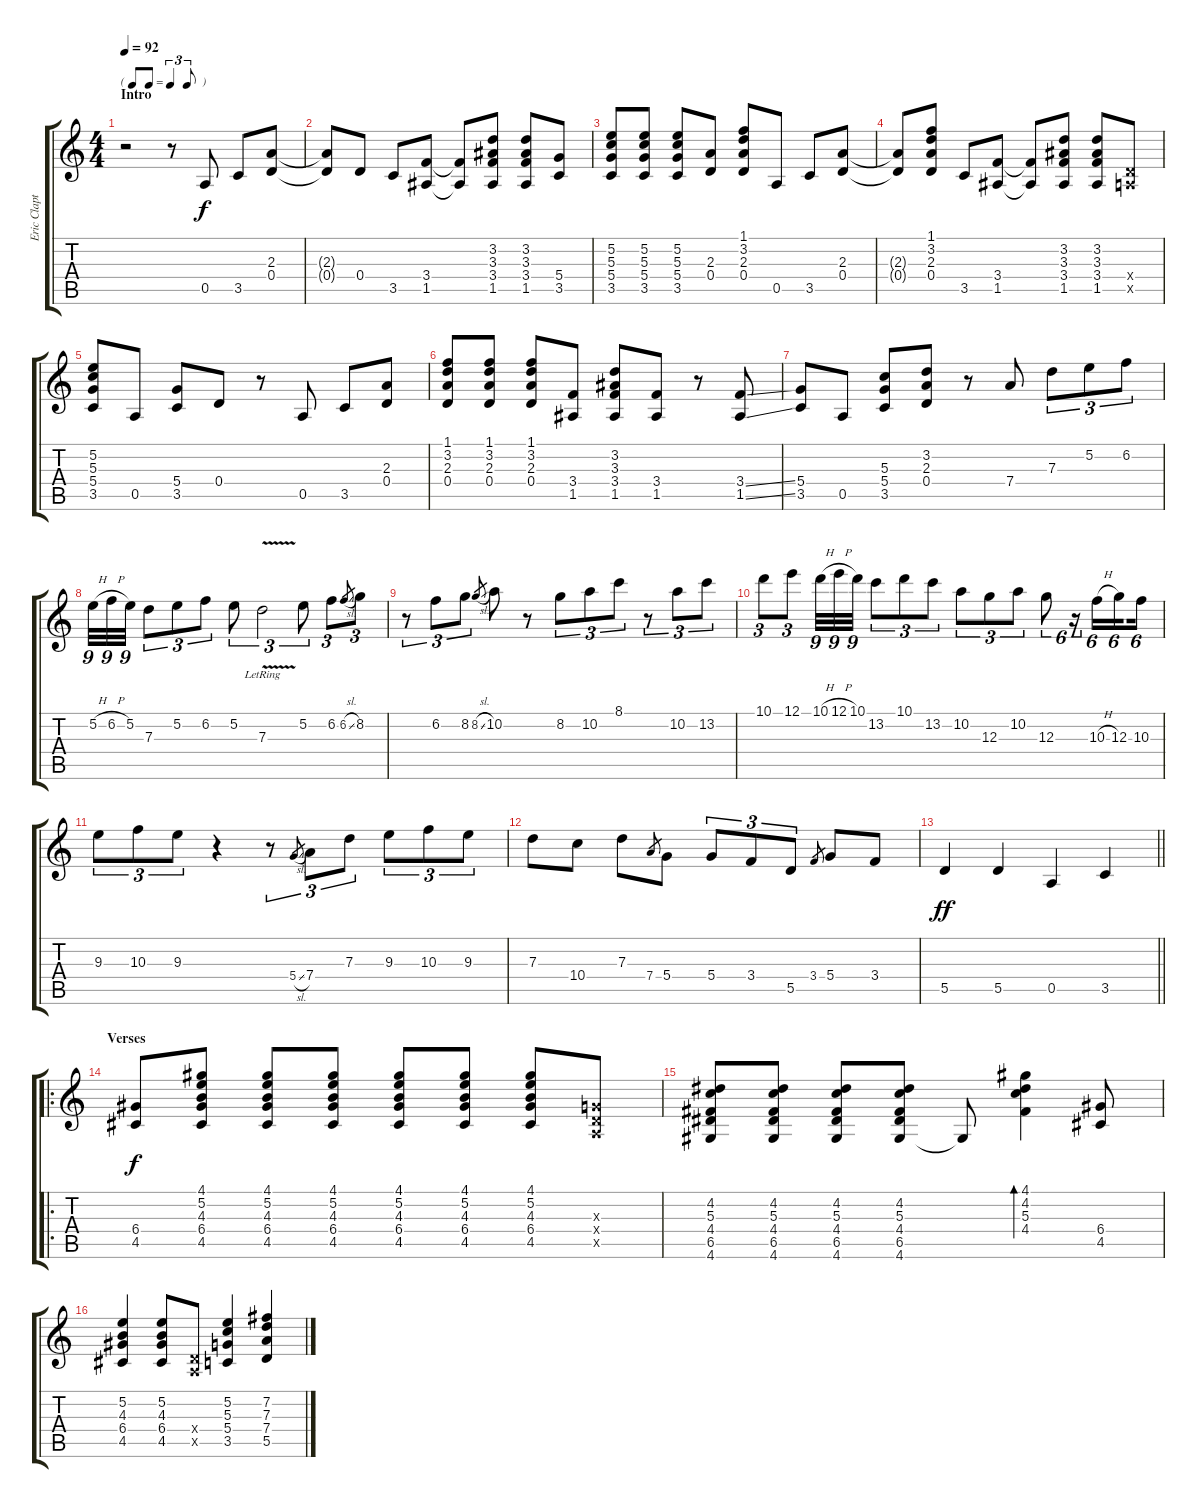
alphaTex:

\track ("Eric Clapton" "Eric Clapt") {instrument acousticguitarsteel}
\staff {score tabs}
\tuning (E4 B3 G3 D3 A2 E2) {hide}
\ts (4 4)
\tf triplet8th
\section ("" "Intro")
\tempo 92
\clef g2
\ks c
r.2{dy f instrument acousticguitarsteel} r.8 0.5.8 3.5.8 (2.3 0.4).8 |
(2.3{t} 0.4{t}).8 0.4.8 3.5.8 (3.4 1.5).8 (3.4{t} 1.5{t}).8 (3.2 3.3 3.4 1.5).8 (3.2 3.3 3.4 1.5).8 (5.4 3.5).8 |
(5.2 5.3 5.4 3.5).8 (5.2 5.3 5.4 3.5).8 (5.2 5.3 5.4 3.5).8 (2.3 0.4).8 (1.1 3.2 2.3 0.4).8 0.5.8 3.5.8 (2.3 0.4).8 |
(2.3{t} 0.4{t}).8 (1.1 3.2 2.3 0.4).8 3.5.8 (3.4 1.5).8 (3.4{t} 1.5{t}).8 (3.2 3.3 3.4 1.5).8 (3.2 3.3 3.4 1.5).8 (0.4{x} 0.5{x}).8 |
(5.2 5.3 5.4 3.5).8 0.5.8 (5.4 3.5).8 0.4.8 r.8 0.5.8 3.5.8 (2.3 0.4).8 |
(1.1 3.2 2.3 0.4).8 (1.1 3.2 2.3 0.4).8 (1.1 3.2 2.3 0.4).8 (3.4 1.5).8 (3.2 3.3 3.4 1.5).8 (3.4 1.5).8 r.8 (3.4{ss} 1.5{ss}).8 |
(5.4 3.5).8 0.5.8 (5.3 5.4 3.5).8 (3.2 2.3 0.4).8 r.8 7.4.8 7.3.8{tu (3 2)} 5.2.8{tu (3 2)} 6.2.8{tu (3 2)} |
5.2{h}.32{tu (9 8)} 6.2{h}.32{tu (9 8)} 5.2.32{tu (9 8)} 7.3.8{tu (3 2)} 5.2.8{tu (3 2)} 6.2.8{tu (3 2)} 5.2.8{tu (3 2)} 7.3{v lr}.2{tu (3 2)} 5.2.8{tu (3 2)} 6.2.8{tu (3 2)} 6.2{sl}.8{gr} 8.2.8{tu (3 2)} |
r.8{tu (3 2)} 6.2.8{tu (3 2)} 8.2.8{tu (3 2)} 8.2{sl}.8{gr} 10.2.8 r.8 8.2.8{tu (3 2)} 10.2.8{tu (3 2)} 8.1.8{tu (3 2)} r.8{tu (3 2)} 10.2.8{tu (3 2)} 13.2.8{tu (3 2)} |
10.1.8{tu (3 2)} 12.1.8{tu (3 2)} 10.1{h}.32{tu (9 8)} 12.1{h}.32{tu (9 8)} 10.1.32{tu (9 8)} 13.2.8{tu (3 2)} 10.1.8{tu (3 2)} 13.2.8{tu (3 2)} 10.2.8{tu (3 2)} 12.3.8{tu (3 2)} 10.2.8{tu (3 2)} 12.3.8{tu (6 4)} r.16{tu (6 4)} 10.3{h}.16{tu (6 4)} 12.3.16{tu (6 4) beam splitsecondary} 10.3.16{tu (6 4)} |
9.3.8{tu (3 2)} 10.3.8{tu (3 2)} 9.3.8{tu (3 2)} r.4 r.8{tu (3 2)} 5.4{sl}.8{gr} 7.4.8{tu (3 2)} 7.3.8{tu (3 2)} 9.3.8{tu (3 2)} 10.3.8{tu (3 2)} 9.3.8{tu (3 2)} |
7.3.8 10.4.8 7.3.8 7.4.8{gr} 5.4.8 5.4.8{tu (3 2)} 3.4.8{tu (3 2)} 5.5.8{tu (3 2)} 3.4.8{gr} 5.4.8 3.4.8 |
\barLineRight lightlight
5.5.4{dy ff} 5.5.4 0.5.4 3.5.4 |
\ro
\section ("" "Verses")
(6.4 4.5).8{dy f} (4.1 5.2 4.3 6.4 4.5).8 (4.1 5.2 4.3 6.4 4.5).8 (4.1 5.2 4.3 6.4 4.5).8 (4.1 5.2 4.3 6.4 4.5).8 (4.1 5.2 4.3 6.4 4.5).8 (4.1 5.2 4.3 6.4 4.5).8 (0.3{x} 0.4{x} 0.5{x}).8 |
(4.2 5.3 4.4 6.5 4.6).8 (4.2 5.3 4.4 6.5 4.6).8 (4.2 5.3 4.4 6.5 4.6).8 (4.2 5.3 4.4 6.5 4.6).8 4.6{t}.8 (4.1 4.2 5.3 4.4).4{bd 60} (6.4 4.5).8 |
(5.2 4.3 6.4 4.5).4 (5.2 4.3 6.4 4.5).8 (0.4{x} 0.5{x}).8 (5.2 5.3 5.4 3.5).4 (7.2 7.3 7.4 5.5).4
